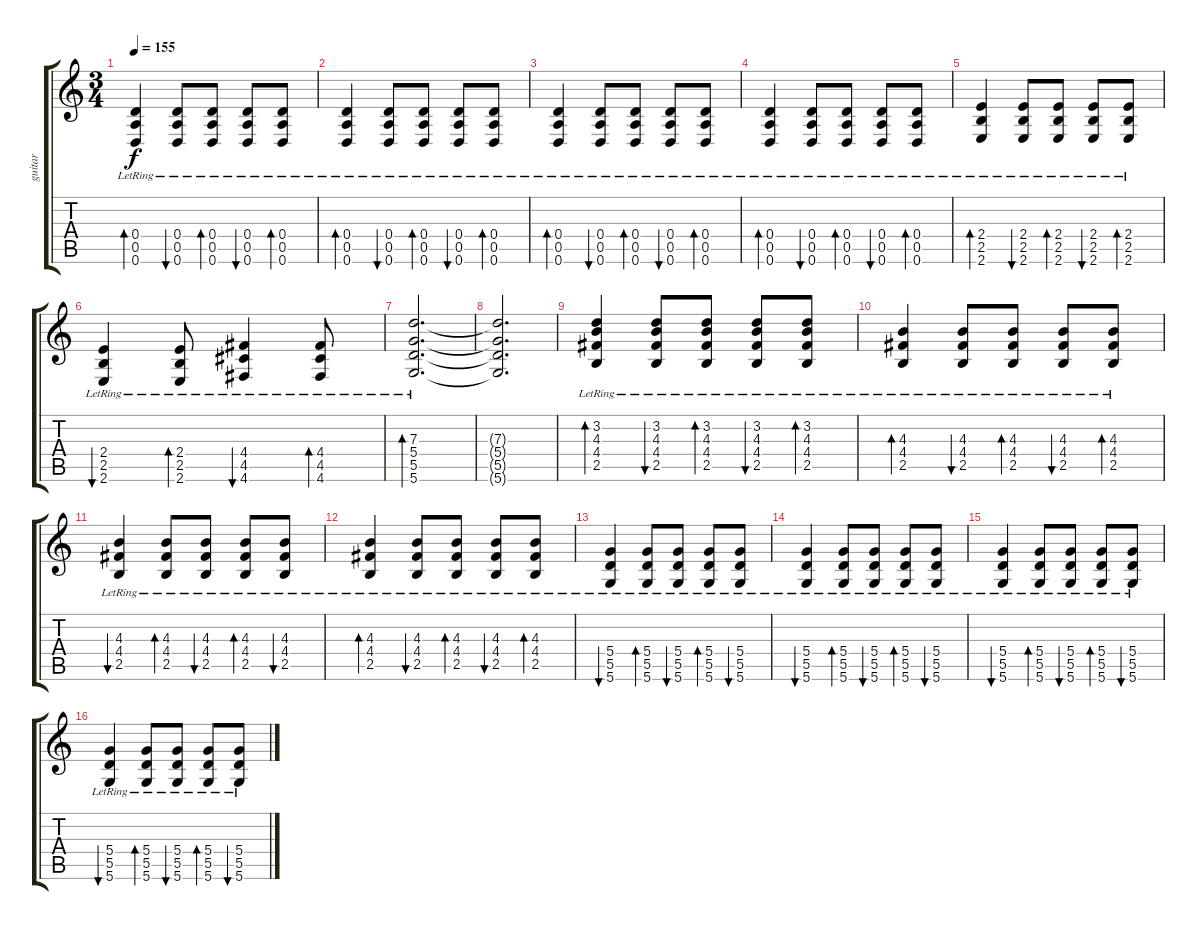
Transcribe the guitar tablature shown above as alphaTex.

\track ("guitar" "guitar") {instrument acousticguitarsteel}
\staff {score tabs}
\tuning (E4 B3 G3 D3 A2 D2) {hide}
\ts (3 4)
\tempo 155
\clef g2
\ks c
(0.4{lr} 0.5{lr} 0.6{lr}).4{bd 240 dy f} (0.4{lr} 0.5{lr} 0.6{lr}).8{bu 240} (0.4{lr} 0.5{lr} 0.6{lr}).8{bd 240} (0.4{lr} 0.5{lr} 0.6{lr}).8{bu 240} (0.4{lr} 0.5{lr} 0.6{lr}).8{bd 240} |
(0.4{lr} 0.5{lr} 0.6{lr}).4{bd 240} (0.4{lr} 0.5{lr} 0.6{lr}).8{bu 240} (0.4{lr} 0.5{lr} 0.6{lr}).8{bd 240} (0.4{lr} 0.5{lr} 0.6{lr}).8{bu 240} (0.4{lr} 0.5{lr} 0.6{lr}).8{bd 240} |
(0.4{lr} 0.5{lr} 0.6{lr}).4{bd 240} (0.4{lr} 0.5{lr} 0.6{lr}).8{bu 240} (0.4{lr} 0.5{lr} 0.6{lr}).8{bd 240} (0.4{lr} 0.5{lr} 0.6{lr}).8{bu 240} (0.4{lr} 0.5{lr} 0.6{lr}).8{bd 240} |
(0.4{lr} 0.5{lr} 0.6{lr}).4{bd 240} (0.4{lr} 0.5{lr} 0.6{lr}).8{bu 240} (0.4{lr} 0.5{lr} 0.6{lr}).8{bd 240} (0.4{lr} 0.5{lr} 0.6{lr}).8{bu 240} (0.4{lr} 0.5{lr} 0.6{lr}).8{bd 240} |
(2.4{lr} 2.5{lr} 2.6{lr}).4{bd 240} (2.4{lr} 2.5{lr} 2.6{lr}).8{bu 240} (2.4{lr} 2.5{lr} 2.6{lr}).8{bd 240} (2.4{lr} 2.5{lr} 2.6{lr}).8{bu 240} (2.4{lr} 2.5{lr} 2.6{lr}).8{bd 240} |
(2.4{lr} 2.5{lr} 2.6{lr}).4{bu 240} (2.4{lr} 2.5{lr} 2.6{lr}).8{bd 240} (4.4{lr} 4.5{lr} 4.6{lr}).4{bu 240} (4.4{lr} 4.5{lr} 4.6{lr}).8{bd 240} |
(7.3{lr} 5.4{lr} 5.5{lr} 5.6{lr}).2{d bd 240} |
(7.3{t} 5.4{t} 5.5{t} 5.6{t}).2{d} |
(3.2{lr} 4.3{lr} 4.4{lr} 2.5{lr}).4{bd 120} (3.2{lr} 4.3{lr} 4.4{lr} 2.5{lr}).8{bu 240} (3.2{lr} 4.3{lr} 4.4{lr} 2.5{lr}).8{bd 240} (3.2{lr} 4.3{lr} 4.4{lr} 2.5{lr}).8{bu 240} (3.2{lr} 4.3{lr} 4.4{lr} 2.5{lr}).8{bd 240} |
(4.3{lr} 4.4{lr} 2.5{lr}).4{bd 120} (4.3{lr} 4.4{lr} 2.5{lr}).8{bu 240} (4.3{lr} 4.4{lr} 2.5{lr}).8{bd 240} (4.3{lr} 4.4{lr} 2.5{lr}).8{bu 240} (4.3{lr} 4.4{lr} 2.5{lr}).8{bd 240} |
(4.3{lr} 4.4{lr} 2.5{lr}).4{bu 240} (4.3{lr} 4.4{lr} 2.5{lr}).8{bd 240} (4.3{lr} 4.4{lr} 2.5{lr}).8{bu 240} (4.3{lr} 4.4{lr} 2.5{lr}).8{bd 240} (4.3{lr} 4.4{lr} 2.5{lr}).8{bu 240} |
(4.3{lr} 4.4{lr} 2.5{lr}).4{bd 120} (4.3{lr} 4.4{lr} 2.5{lr}).8{bu 240} (4.3{lr} 4.4{lr} 2.5{lr}).8{bd 240} (4.3{lr} 4.4{lr} 2.5{lr}).8{bu 240} (4.3{lr} 4.4{lr} 2.5{lr}).8{bd 240} |
(5.4{lr} 5.5{lr} 5.6{lr}).4{bu 240} (5.4{lr} 5.5{lr} 5.6{lr}).8{bd 240} (5.4{lr} 5.5{lr} 5.6{lr}).8{bu 240} (5.4{lr} 5.5{lr} 5.6{lr}).8{bd 240} (5.4{lr} 5.5{lr} 5.6{lr}).8{bu 240} |
(5.4{lr} 5.5{lr} 5.6{lr}).4{bu 240} (5.4{lr} 5.5{lr} 5.6{lr}).8{bd 240} (5.4{lr} 5.5{lr} 5.6{lr}).8{bu 240} (5.4{lr} 5.5{lr} 5.6{lr}).8{bd 240} (5.4{lr} 5.5{lr} 5.6{lr}).8{bu 240} |
(5.4{lr} 5.5{lr} 5.6{lr}).4{bu 240} (5.4{lr} 5.5{lr} 5.6{lr}).8{bd 240} (5.4{lr} 5.5{lr} 5.6{lr}).8{bu 240} (5.4{lr} 5.5{lr} 5.6{lr}).8{bd 240} (5.4{lr} 5.5{lr} 5.6{lr}).8{bu 240} |
(5.4{lr} 5.5{lr} 5.6{lr}).4{bu 240} (5.4{lr} 5.5{lr} 5.6{lr}).8{bd 240} (5.4{lr} 5.5{lr} 5.6{lr}).8{bu 240} (5.4{lr} 5.5{lr} 5.6{lr}).8{bd 240} (5.4{lr} 5.5{lr} 5.6{lr}).8{bu 240}
